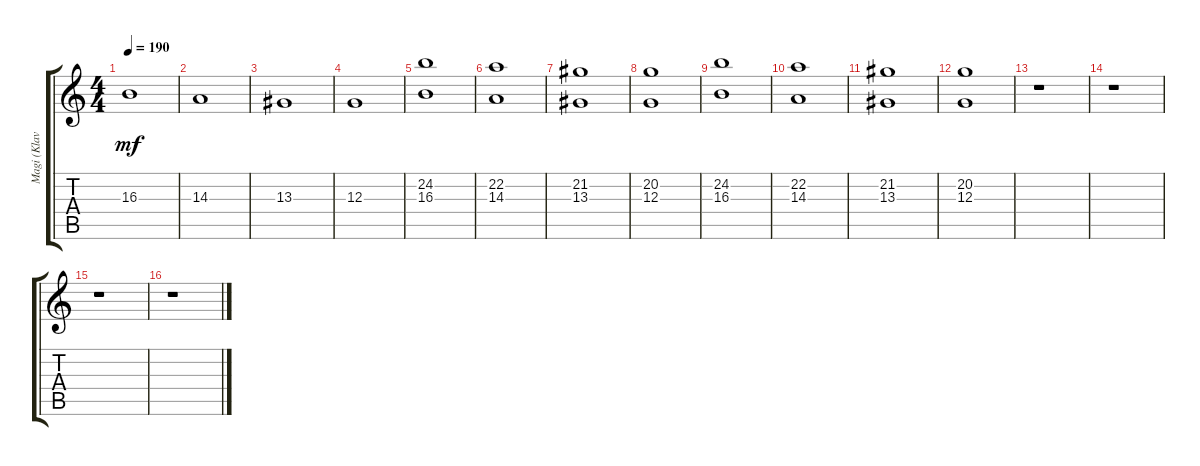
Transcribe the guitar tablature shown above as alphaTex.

\track ("Magi (Klavijature)" "Magi (Klav") {instrument honkytonkpiano}
\staff {score tabs}
\tuning (E4 B3 G3 D3 A2 E2) {hide}
\ts (4 4)
\tempo 190
\clef g2
\ks c
16.3.1{dy mf} |
14.3.1 |
13.3.1 |
12.3.1 |
(24.2 16.3).1 |
(22.2 14.3).1 |
(21.2 13.3).1 |
(20.2 12.3).1 |
(24.2 16.3).1 |
(22.2 14.3).1 |
(21.2 13.3).1 |
(20.2 12.3).1 |
r.1 |
r.1 |
r.1 |
r.1
